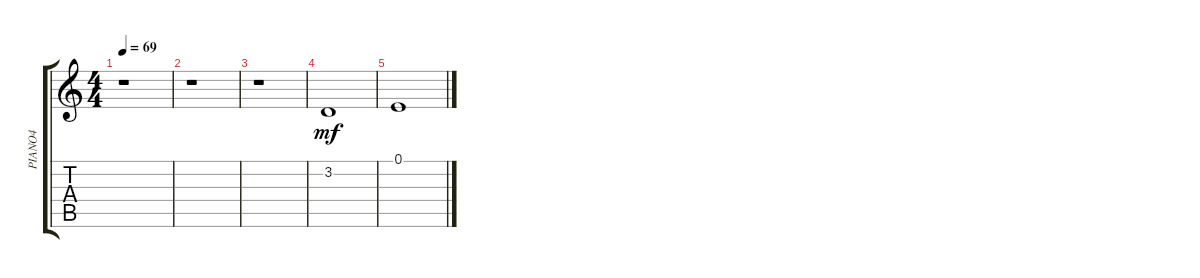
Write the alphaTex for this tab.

\track ("PIANO4" "PIANO4") {instrument acousticgrandpiano}
\staff {score tabs}
\tuning (E4 B3 G3 D3 A2 E2) {hide}
\ts (4 4)
\tempo 69
\clef g2
\ks c
r.1{dy mf} |
r.1 |
r.1 |
3.2.1 |
0.1.1
